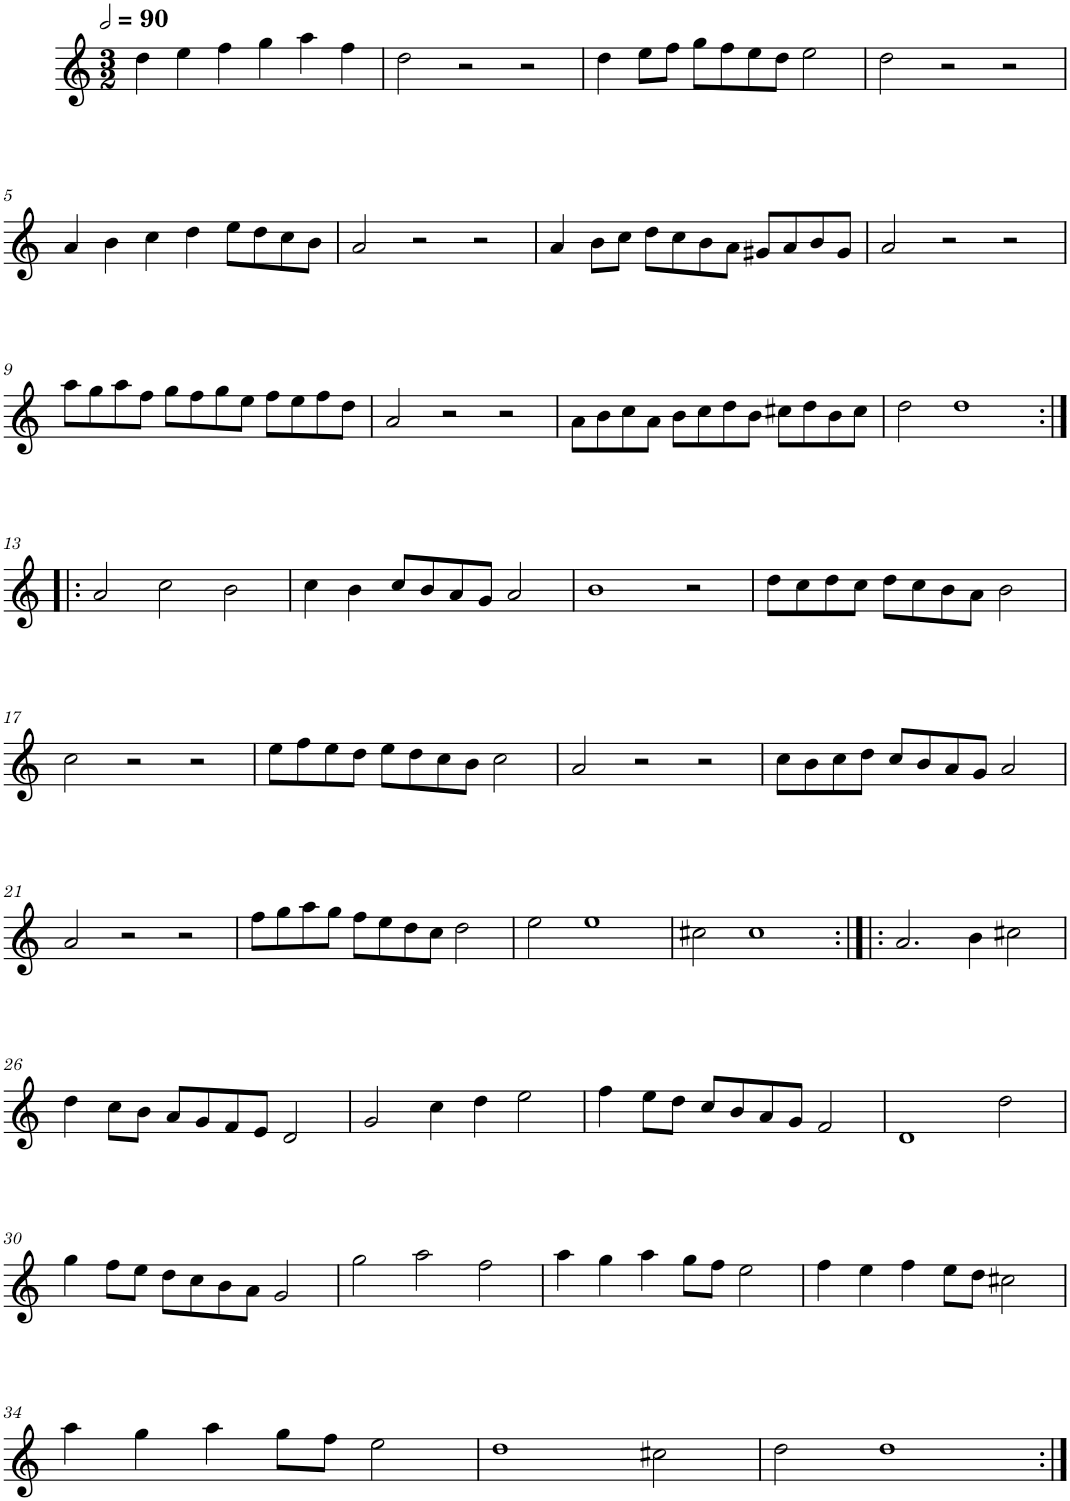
**kern
*part1
*staff1
*I"Cinq parties
*clefG2
*k[]
*M3/2
*MM180
=1
4dd\
4ee\
4ff\
4gg\
4aa\
4ff\
=2
2dd\
2r
2r
=3
4dd\
8ee\L
8ff\J
8gg\L
8ff\
8ee\
8dd\J
2ee\
=4
2dd\
2r
2r
!!LO:LB:g=z
=5
4a/
4b\
4cc\
4dd\
8ee\L
8dd\
8cc\
8b\J
=6
2a/
2r
2r
=7
4a/
8b\L
8cc\J
8dd\L
8cc\
8b\
8a\J
8g#X/L
8a/
8b/
8g#/J
=8
2a/
2r
2r
!!LO:LB:g=z
=9
8aa\L
8gg\
8aa\
8ff\J
8gg\L
8ff\
8gg\
8ee\J
8ff\L
8ee\
8ff\
8dd\J
=10
2a/
2r
2r
=11
8a\L
8b\
8cc\
8a\J
8b\L
8cc\
8dd\
8b\J
8cc#X\L
8dd\
8b\
8cc#\J
=12
2dd\
1dd
!!LO:LB:g=z
=13:|!|:
2a/
2cc\
2b\
=14
4cc\
4b\
8cc/L
8b/
8a/
8g/J
2a/
=15
1b
2r
=16
8dd\L
8cc\
8dd\
8cc\J
8dd\L
8cc\
8b\
8a\J
2b\
!!LO:LB:g=z
=17
2cc\
2r
2r
=18
8ee\L
8ff\
8ee\
8dd\J
8ee\L
8dd\
8cc\
8b\J
2cc\
=19
2a/
2r
2r
=20
8cc\L
8b\
8cc\
8dd\J
8cc/L
8b/
8a/
8g/J
2a/
!!LO:LB:g=z
=21
2a/
2r
2r
=22
8ff\L
8gg\
8aa\
8gg\J
8ff\L
8ee\
8dd\
8cc\J
2dd\
=23
2ee\
1ee
=24
2cc#X\
1cc#
=25:|!|:
2.a/
4b\
2cc#X\
!!LO:LB:g=z
=26
4dd\
8cc\L
8b\J
8a/L
8g/
8f/
8e/J
2d/
=27
2g/
4cc\
4dd\
2ee\
=28
4ff\
8ee\L
8dd\J
8cc/L
8b/
8a/
8g/J
2f/
=29
1d
2dd\
!!LO:LB:g=z
=30
4gg\
8ff\L
8ee\J
8dd\L
8cc\
8b\
8a\J
2g/
=31
2gg\
2aa\
2ff\
=32
4aa\
4gg\
4aa\
8gg\L
8ff\J
2ee\
=33
4ff\
4ee\
4ff\
8ee\L
8dd\J
2cc#X\
!!LO:LB:g=z
=34
4aa\
4gg\
4aa\
8gg\L
8ff\J
2ee\
=35
1dd
2cc#X\
=36
2dd\
1dd
=:|!
*-
